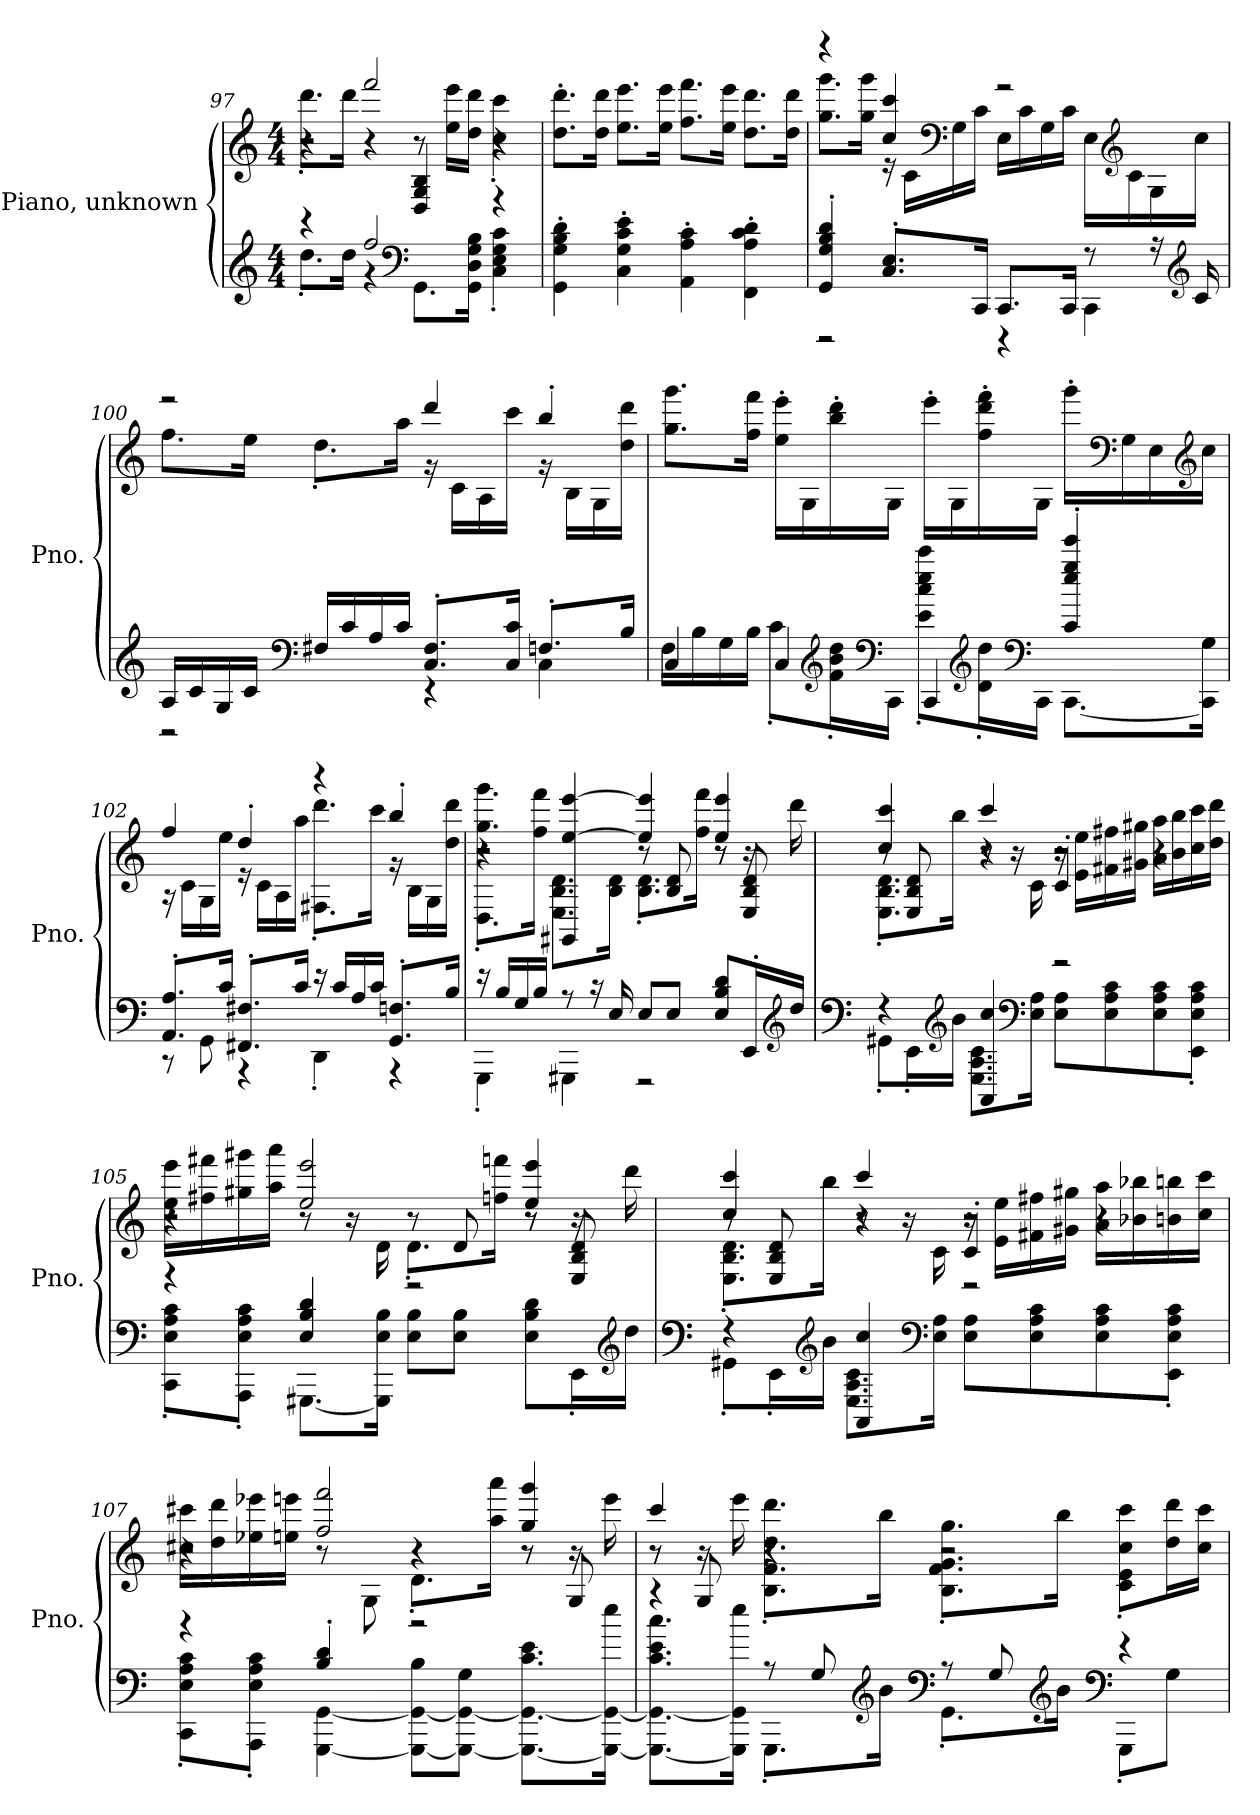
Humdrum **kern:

**kern	**kern
*part1	*part1
*staff2	*staff1
*I"Piano, unknown	*
*I'Pno.	*
*clefG2	*clefG2
*k[]	*k[]
*M4/4	*M4/4
=97	=97
*^	*^
*	*	*	*^
4r	8.dd'\L	4r	8.ddd'\L	2r
.	16dd\Jk	.	16ddd\Jk	.
2ff/	4r	2fff/	4r	.
*clefF4	*	*	*	*
.	8.GG\L	.	8r	4D/ 4G/ 4B/
.	.	.	16ee\ 16eee\LL	.
.	16GG\ 16D\ 16G\ 16B\Jk	.	16dd\ 16ddd\JJ	.
4r	4C\' 4E\' 4G\' 4c\'	4r	4cc\' 4ccc\'	4r
*v	*v	*	*	*
*	*v	*v	*v
!!LO:LB:g=z
=98	=98
4GG\' 4G\' 4B\' 4d\'	8.dd\' 8.ddd\'L
.	16dd\ 16ddd\Jk
4C\' 4G\' 4c\' 4e\'	8.ee\ 8.eee\L
.	16ee\ 16eee\Jk
4AA\' 4A\' 4c\'	8.ff\ 8.fff\L
.	16ee\ 16eee\Jk
4FF\' 4A\' 4c\' 4d\'	8.dd\ 8.ddd\L
.	16dd\ 16ddd\Jk
=99	=99
*^	*^
4GG/' 4G/' 4B/' 4d/'	2r	4r	8.gg\ 8.ggg\L
.	.	.	16gg\ 16ggg\Jk
8.C/' 8.E/'L	.	4cc/ 4ccc/	16r
.	.	.	16c\LL
*	*	*clefF4	*
.	.	.	16G\
16CC/Jk	.	.	16c\JJ
8.CC/L	4r	2r	16E\LL
.	.	.	16c\
.	.	.	16G\
16CC/Jk	.	.	16c\JJ
8r	4CC\	.	16E\LL
*	*	*clefG2	*
.	.	.	16c\
16r	.	.	16G\
*clefG2	*	*	*
16c/	.	.	16cc\JJ
!!LO:LB:g=z	!!
=100	=100	=100	=100
16A/LL	2r	2r	8.ff\L
16c/	.	.	.
16G/	.	.	.
16c/JJ	.	.	16ee\Jk
*clefF4	*	*	*
16F#X/LL	.	.	8.dd'\L
16c/	.	.	.
16A/	.	.	.
16c/JJ	.	.	16aa\Jk
8.C/' 8.F#/'L	4r	4ddd/	16r
.	.	.	16c\LL
.	.	.	16A\
16C/ 16c/Jk	.	.	16ccc\JJ
8.Fn'/L	4C\	4bb'/	16r
.	.	.	16B\LL
.	.	.	16G\
16B/Jk	.	.	16dd\ 16ddd\JJ
*	*	*v	*v
!!LO:LB:g=z
=101	=101	=101
4C/	16F\LL	8.gg\ 8.ggg\L
.	16B\	.
.	16G\	.
.	16B\JJ	16ff\ 16fff\Jk
4C/	8c'\L	16ee\' 16eee\'LL
.	.	16G\
*clefG2	*	*
.	16f\' 16b\' 16dd\'L	16bb\' 16ddd\'
*clefF4	*	*
.	16CC\JJ	16G\JJ
4CC/	8e\' 8cc\' 8ee\' 8ccc\'L	16eee'\LL
.	.	16G\
*clefG2	*	*
.	16d\' 16dd\'L	16ff\' 16ddd\' 16fff\'
*clefF4	*	*
.	16CC\JJ	16G\JJ
4c/' 4ee/' 4gg/' 4eee/'	[8.CC\L	16ggg'\LL
*	*	*clefF4
.	.	16G\
.	.	16E\
*	*	*clefG2
.	16CC\] 16G\Jk	16cc\JJ
=102	=102	=102
*	*	*^
8.AA/' 8.A/'L	8r	4ff/	16r
.	.	.	16c\LL
.	8GG\	.	16G\
16c/Jk	.	.	16ee\JJ
8.FF#X/' 8.F#X/'L	4r	4dd'/	16r
.	.	.	16c\LL
.	.	.	16A\
16c/Jk	.	.	16aa\JJ
16r	4DD'\	4r	8.F#X\' 8.ddd\'L
16c/LL	.	.	.
16A/	.	.	.
16c/JJ	.	.	16ccc\Jk
8.GG/' 8.Fn/'L	4r	4bb'/	16r
.	.	.	16B\LL
.	.	.	16G\
16B/Jk	.	.	16dd\ 16ddd\JJ
!!LO:LB:g=z
=103	=103	=103	=103
*	*	*	*^
16r	4GGG'\	4r	8.D\' 8.gg\' 8.ggg\'L	2r
16B/LL	.	.	.	.
16G/	.	.	.	.
16B/JJ	.	.	16ff\ 16fff\Jk	.
8r	4GGG#X\	4GG#X/ [4ee/ [4eee/	8.E\ 8.B\ 8.d\L	.
16r	.	.	.	.
16E/	.	.	16B\ 16d\Jk	.
8E/L	2r	4ee/] 4eee/]	8.B\' 8.d\'L	8r
8E/J	.	.	.	8B/ 8d/
.	.	.	16ff\ 16fff\Jk	.
8E/ 8B/ 8d/L	.	4ee/ 4eee/	8r	8r
16EE'/L	.	.	16r	8E/ 8B/ 8d/
*clefG2	*	*	*	*
16dd/JJ	.	.	16ddd\	.
=104	=104	=104	=104	=104
*clefF4	*	*	*	*
4r	8GG#X'\L	4cc/ 4ccc/	8.E\' 8.B\' 8.d\'L	8r
.	16EE'\L	.	.	8E/ 8B/ 8d/
*clefG2	*	*	*	*
.	16b\JJ	.	16bb\Jk	.
4AA/ 4cc/	8.E\ 8.A\ 8.c\L	4ccc/	8r	4r
.	.	.	16r	.
*clefF4	*	*	*	*
.	16E\ 16A\Jk	.	16c\	.
2r	8E\ 8A\L	2r	16r	4c'/
.	.	.	16e\ 16ee\LL	.
.	8E\ 8A\ 8c\	.	16f#X\ 16ff#X\	.
.	.	.	16g#X\ 16gg#X\JJ	.
.	8E\ 8A\ 8c\	.	16a\ 16aa\LL	4r
.	.	.	16b\ 16bb\	.
.	8EE\' 8E\' 8A\' 8c\'J	.	16cc\ 16ccc\	.
.	.	.	16dd\ 16ddd\JJ	.
!!LO:PB:g=z	!!	!!
=105	=105	=105	=105	=105
4r	8CC\' 8E\' 8A\' 8c\'L	4r	16ee\ 16eee\LL	2r
.	.	.	16ff#X\ 16fff#X\	.
.	8AAA\' 8E\' 8A\' 8c\'J	.	16gg#X\ 16ggg#X\	.
.	.	.	16aa\ 16aaa\JJ	.
4E/ 4B/ 4d/	[8.GGG#X\L	2ee/ 2eee/	8r	.
.	.	.	16r	.
.	16GGG#\] 16E\ 16B\Jk	.	16d\	.
2r	8E\ 8B\L	.	8.d'\L	8r
.	8E\ 8B\J	.	.	8d/
.	.	.	16ffn\ 16fffn\Jk	.
.	8E\ 8B\ 8d\L	4ee/ 4eee/	8r	8r
.	16EE'\L	.	16r	8E/ 8B/ 8d/
*clefG2	*	*	*	*
.	16dd\JJ	.	16ddd\	.
=106	=106	=106	=106	=106
*clefF4	*	*	*	*
4r	8GG#X'\L	4cc/ 4ccc/	8.E\' 8.B\' 8.d\'L	8r
.	16EE'\L	.	.	8E/ 8B/ 8d/
*clefG2	*	*	*	*
.	16b\JJ	.	16bb\Jk	.
4AA/ 4cc/	8.E\ 8.A\ 8.c\L	4ccc/	8r	4r
.	.	.	16r	.
*clefF4	*	*	*	*
.	16E\ 16A\Jk	.	16c\	.
2r	8E\ 8A\L	2r	16r	4c'/
.	.	.	16e\ 16ee\LL	.
.	8E\ 8A\ 8c\	.	16f#X\ 16ff#X\	.
.	.	.	16g#X\ 16gg#X\JJ	.
.	8E\ 8A\ 8c\	.	16a\ 16aa\LL	4r
.	.	.	16b-X\ 16bb-X\	.
.	8EE\' 8E\' 8A\' 8c\'J	.	16bn\ 16bbn\	.
.	.	.	16cc\ 16ccc\JJ	.
!!LO:LB:g=z	!!	!!
=107	=107	=107	=107	=107
4r	8CC\' 8E\' 8A\' 8c\'L	4r	16cc#X\ 16ccc#X\LL	2r
.	.	.	16dd\ 16ddd\	.
.	8AAA\' 8E\' 8A\' 8c\'J	.	16ee-X\ 16eee-X\	.
.	.	.	16een\ 16eeen\JJ	.
4B/' 4d/'	[4GGG\ [4GG\	2ff/ 2fff/	8r	.
.	.	.	8G\	.
2r	8GGG\_ 8GG\_ 8B\L	.	8.d'\L	4r
.	8GGG\_ 8GG\_ 8G\J	.	.	.
.	.	.	16aa\ 16aaa\Jk	.
.	8.GGG\_ 8.GG\_ 8.c\ 8.e\L	4gg/ 4ggg/	8r	8r
.	.	.	16r	8G/
.	16GGG\_ 16GG\_ 16ee\Jk	.	16eee\	.
=108	=108	=108	=108	=108
4r	8.GGG\_ 8.GG\_ 8.c\ 8.e\ 8.cc\L	4ccc/	8r	8r
.	.	.	16r	8G/
.	16GGG\] 16GG\] 16ee\Jk	.	16eee\	.
8r	8.GGG'\L	4r	8.B\' 8.f\' 8.dd\' 8.ddd\'L	4r
8G/	.	.	.	.
*clefG2	*	*	*	*
.	16b\Jk	.	16bb\Jk	.
*clefF4	*	*	*	*
8r	8.GG'\L	2r	8.B\' 8.f\' 8.g\' 8.gg\'L	2r
8G/	.	.	.	.
*clefG2	*	*	*	*
.	16b\Jk	.	16bb\Jk	.
*clefF4	*	*	*	*
4r	8GGG'\L	.	8c\' 8e\' 8cc\' 8ccc\'L	.
.	8G\J	.	16dd\ 16ddd\L	.
.	.	.	16cc\ 16ccc\JJ	.
*v	*v	*	*	*
*	*v	*v	*v
=	=
*-	*-
